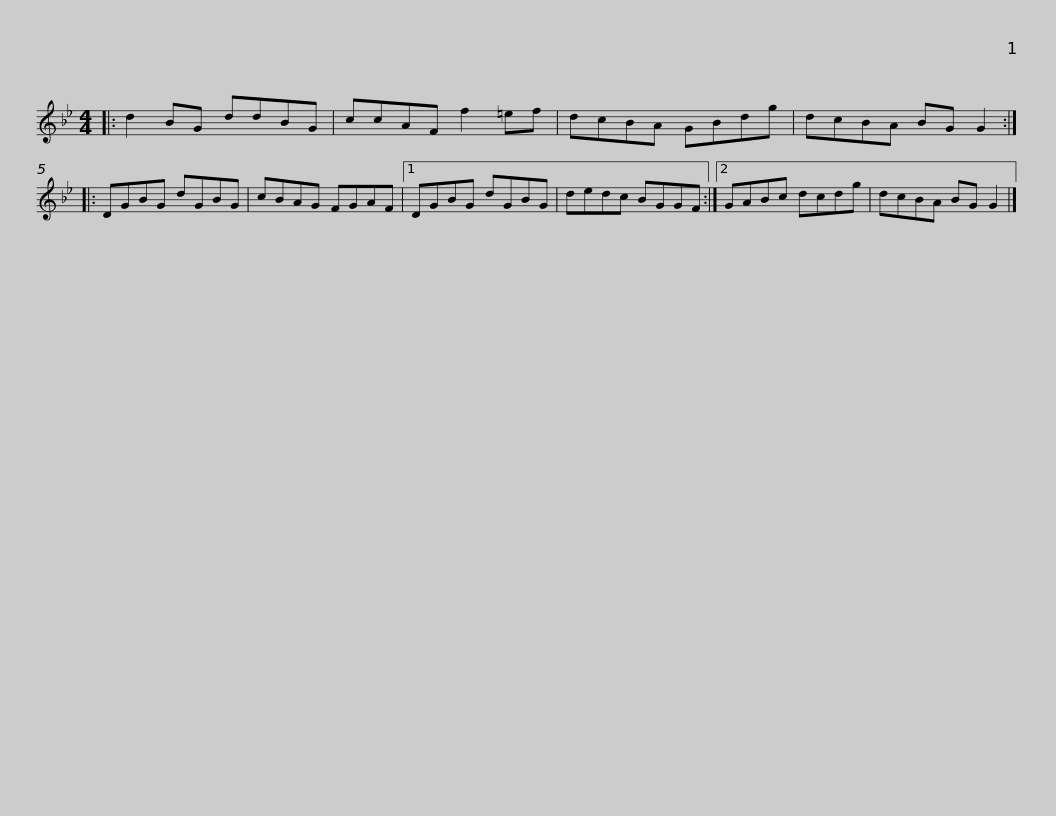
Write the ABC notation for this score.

X:1
L:1/8
M:4/4
I:linebreak $
K:Gmin
V:1 treble
V:1
|: d2 BG ddBG | ccAF f2 =ef | dcBA GBdg | dcBA BG G2 :: DGBG dGBG |$ %5
 cBAG FGAF |1 DGBG dGBG | dedc BGGF :|2 GABc dcdg | dcBA BG G2 |] %10
